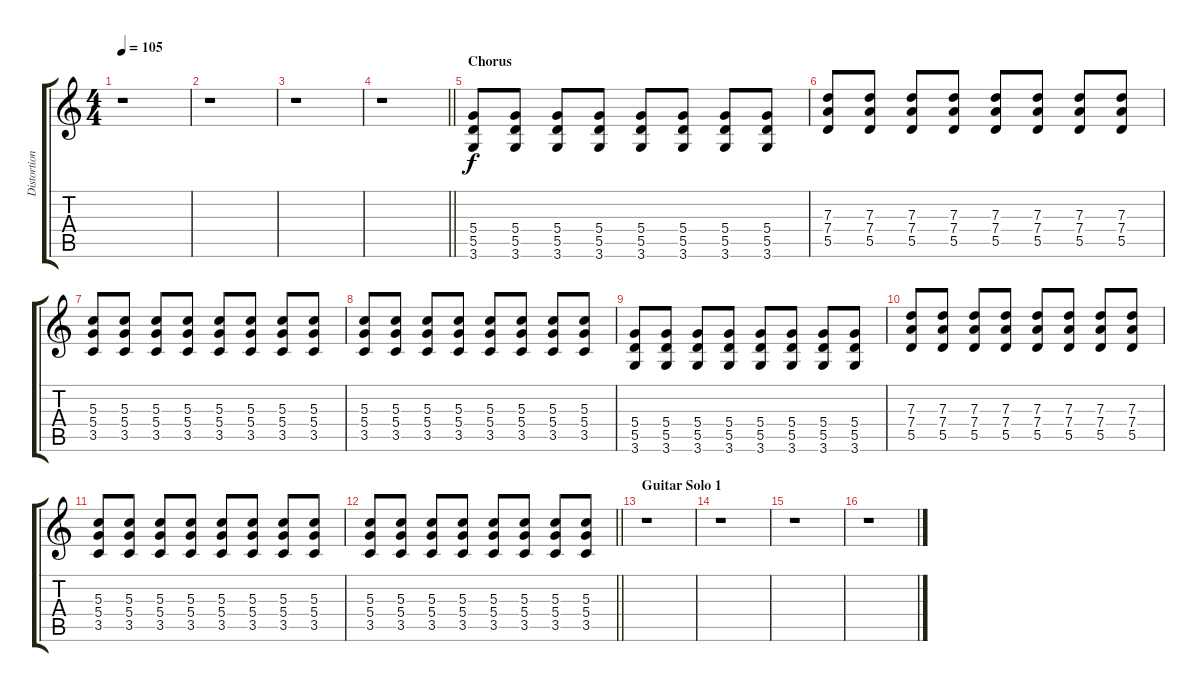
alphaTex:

\track ("Distortion Guitar" "Distortion") {instrument distortionguitar}
\staff {score tabs}
\tuning (E4 B3 G3 D3 A2 E2) {hide}
\ts (4 4)
\tempo 105
\clef g2
\ks c
r.1{dy f} |
r.1 |
r.1 |
\barLineRight lightlight
r.1 |
\section ("" "Chorus")
(5.4 5.5 3.6).8 (5.4 5.5 3.6).8 (5.4 5.5 3.6).8 (5.4 5.5 3.6).8 (5.4 5.5 3.6).8 (5.4 5.5 3.6).8 (5.4 5.5 3.6).8 (5.4 5.5 3.6).8 |
(7.3 7.4 5.5).8 (7.3 7.4 5.5).8 (7.3 7.4 5.5).8 (7.3 7.4 5.5).8 (7.3 7.4 5.5).8 (7.3 7.4 5.5).8 (7.3 7.4 5.5).8 (7.3 7.4 5.5).8 |
(5.3 5.4 3.5).8 (5.3 5.4 3.5).8 (5.3 5.4 3.5).8 (5.3 5.4 3.5).8 (5.3 5.4 3.5).8 (5.3 5.4 3.5).8 (5.3 5.4 3.5).8 (5.3 5.4 3.5).8 |
(5.3 5.4 3.5).8 (5.3 5.4 3.5).8 (5.3 5.4 3.5).8 (5.3 5.4 3.5).8 (5.3 5.4 3.5).8 (5.3 5.4 3.5).8 (5.3 5.4 3.5).8 (5.3 5.4 3.5).8 |
(5.4 5.5 3.6).8 (5.4 5.5 3.6).8 (5.4 5.5 3.6).8 (5.4 5.5 3.6).8 (5.4 5.5 3.6).8 (5.4 5.5 3.6).8 (5.4 5.5 3.6).8 (5.4 5.5 3.6).8 |
(7.3 7.4 5.5).8 (7.3 7.4 5.5).8 (7.3 7.4 5.5).8 (7.3 7.4 5.5).8 (7.3 7.4 5.5).8 (7.3 7.4 5.5).8 (7.3 7.4 5.5).8 (7.3 7.4 5.5).8 |
(5.3 5.4 3.5).8 (5.3 5.4 3.5).8 (5.3 5.4 3.5).8 (5.3 5.4 3.5).8 (5.3 5.4 3.5).8 (5.3 5.4 3.5).8 (5.3 5.4 3.5).8 (5.3 5.4 3.5).8 |
\barLineRight lightlight
(5.3 5.4 3.5).8 (5.3 5.4 3.5).8 (5.3 5.4 3.5).8 (5.3 5.4 3.5).8 (5.3 5.4 3.5).8 (5.3 5.4 3.5).8 (5.3 5.4 3.5).8 (5.3 5.4 3.5).8 |
\section ("" "Guitar Solo 1")
r.1 |
r.1 |
r.1 |
r.1
